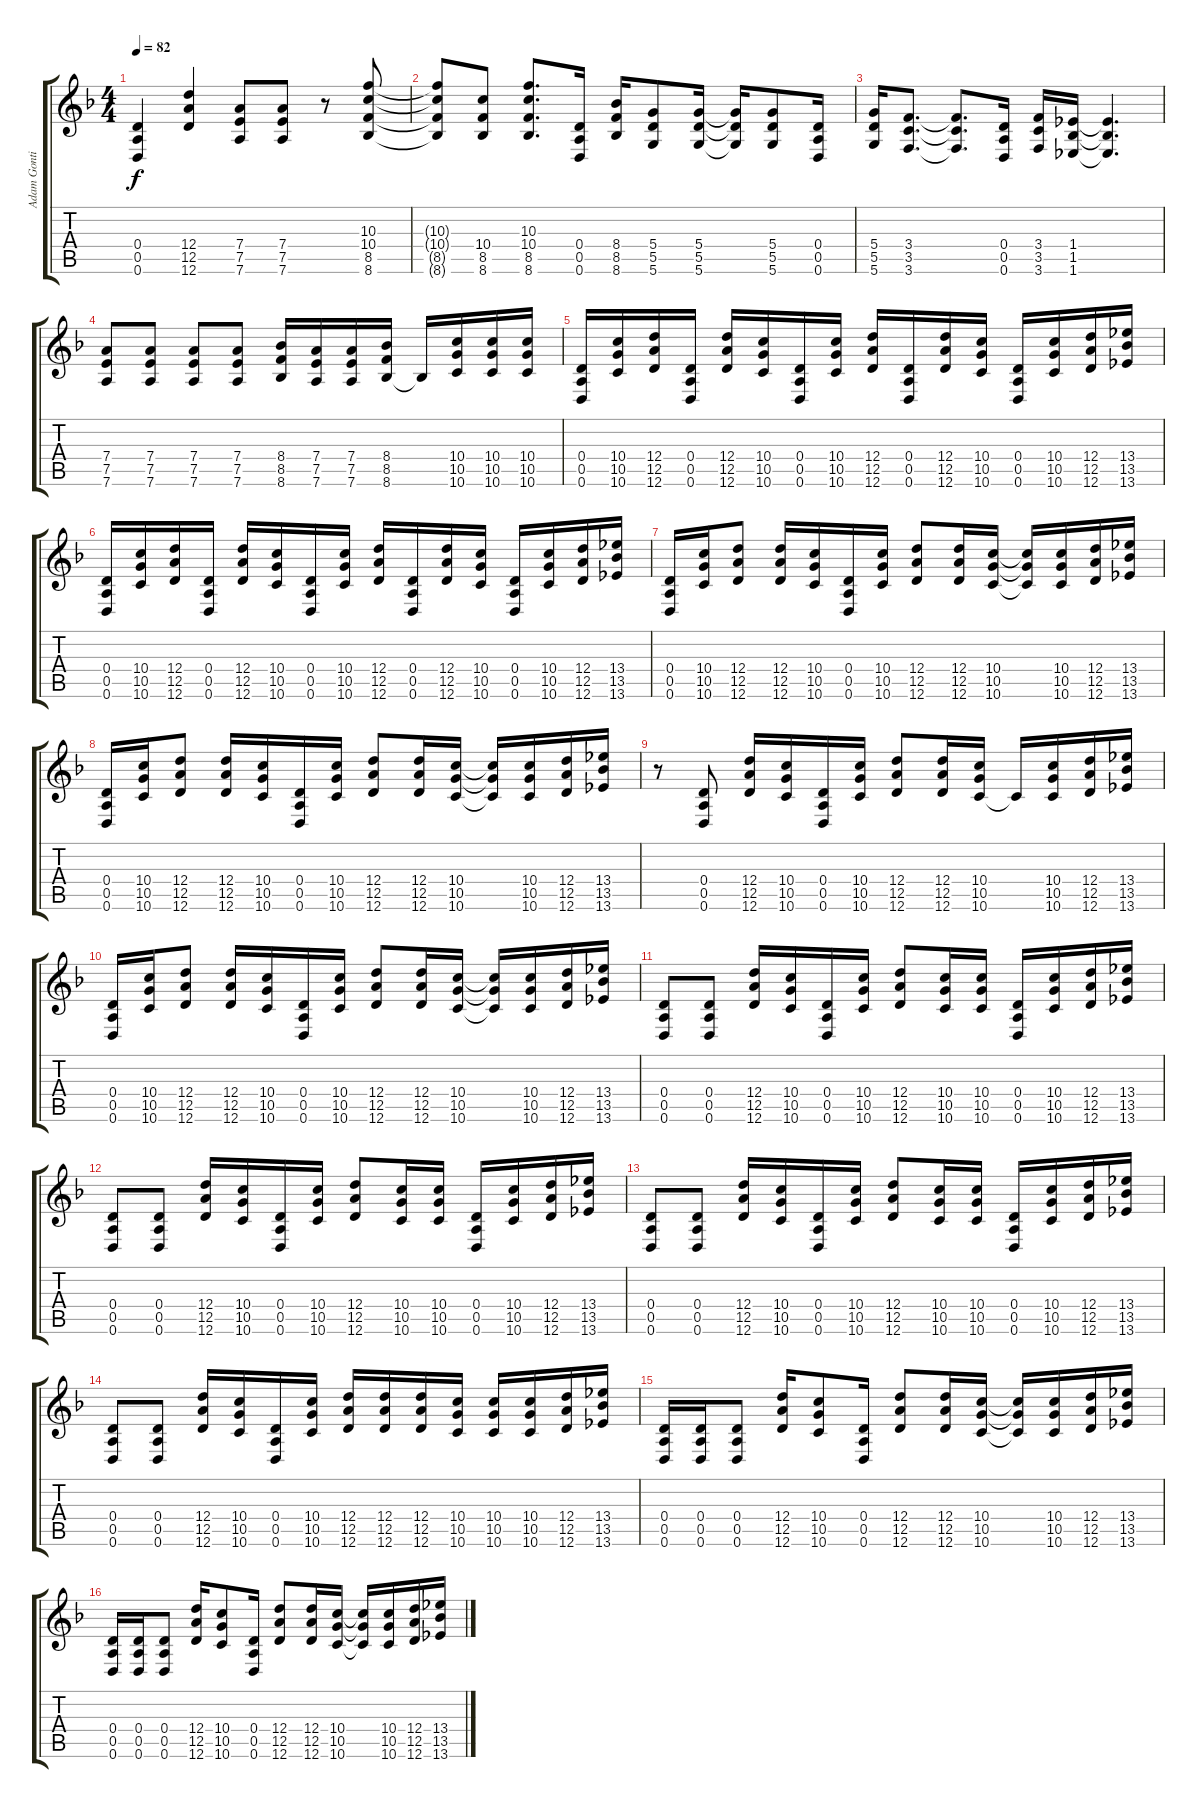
\track ("Adam Gontier" "Adam Gonti") {instrument distortionguitar}
\staff {score tabs}
\tuning (E4 B3 G3 D3 A2 D2) {hide}
\ts (4 4)
\tempo 82
\clef g2
\ks f
(0.4 0.5 0.6).4{dy f} (12.4 12.5 12.6).4 (7.4 7.5 7.6).8 (7.4 7.5 7.6).8 r.8 (10.3 10.4 8.5 8.6).8 |
(10.3{t} 10.4{t} 8.5{t} 8.6{t}).8 (10.4 8.5 8.6).8 (10.3 10.4 8.5 8.6).8{d} (0.4 0.5 0.6).16 (8.4 8.5 8.6).16 (5.4 5.5 5.6).8 (5.4 5.5 5.6).16 (5.4{t} 5.5{t} 5.6{t}).16 (5.4 5.5 5.6).8 (0.4 0.5 0.6).16 |
(5.4 5.5 5.6).16 (3.4 3.5 3.6).8{d} (3.4{t} 3.5{t} 3.6{t}).8{d} (0.4 0.5 0.6).16 (3.4 3.5 3.6).16 (1.4 1.5 1.6).16 (1.4{t} 1.5{t} 1.6{t}).4{d} |
(7.4 7.5 7.6).8 (7.4 7.5 7.6).8 (7.4 7.5 7.6).8 (7.4 7.5 7.6).8 (8.4 8.5 8.6).16 (7.4 7.5 7.6).16 (7.4 7.5 7.6).16 (8.4 8.5 8.6).16 8.6{t}.16 (10.4 10.5 10.6).16 (10.4 10.5 10.6).16 (10.4 10.5 10.6).16 |
(0.4 0.5 0.6).16 (10.4 10.5 10.6).16 (12.4 12.5 12.6).16 (0.4 0.5 0.6).16 (12.4 12.5 12.6).16 (10.4 10.5 10.6).16 (0.4 0.5 0.6).16 (10.4 10.5 10.6).16 (12.4 12.5 12.6).16 (0.4 0.5 0.6).16 (12.4 12.5 12.6).16 (10.4 10.5 10.6).16 (0.4 0.5 0.6).16 (10.4 10.5 10.6).16 (12.4 12.5 12.6).16 (13.4 13.5 13.6).16 |
(0.4 0.5 0.6).16 (10.4 10.5 10.6).16 (12.4 12.5 12.6).16 (0.4 0.5 0.6).16 (12.4 12.5 12.6).16 (10.4 10.5 10.6).16 (0.4 0.5 0.6).16 (10.4 10.5 10.6).16 (12.4 12.5 12.6).16 (0.4 0.5 0.6).16 (12.4 12.5 12.6).16 (10.4 10.5 10.6).16 (0.4 0.5 0.6).16 (10.4 10.5 10.6).16 (12.4 12.5 12.6).16 (13.4 13.5 13.6).16 |
(0.4 0.5 0.6).16 (10.4 10.5 10.6).16 (12.4 12.5 12.6).8 (12.4 12.5 12.6).16 (10.4 10.5 10.6).16 (0.4 0.5 0.6).16 (10.4 10.5 10.6).16 (12.4 12.5 12.6).8 (12.4 12.5 12.6).16 (10.4 10.5 10.6).16 (10.4{t} 10.5{t} 10.6{t}).16 (10.4 10.5 10.6).16 (12.4 12.5 12.6).16 (13.4 13.5 13.6).16 |
(0.4 0.5 0.6).16 (10.4 10.5 10.6).16 (12.4 12.5 12.6).8 (12.4 12.5 12.6).16 (10.4 10.5 10.6).16 (0.4 0.5 0.6).16 (10.4 10.5 10.6).16 (12.4 12.5 12.6).8 (12.4 12.5 12.6).16 (10.4 10.5 10.6).16 (10.4{t} 10.5{t} 10.6{t}).16 (10.4 10.5 10.6).16 (12.4 12.5 12.6).16 (13.4 13.5 13.6).16 |
r.8 (0.4 0.5 0.6).8 (12.4 12.5 12.6).16 (10.4 10.5 10.6).16 (0.4 0.5 0.6).16 (10.4 10.5 10.6).16 (12.4 12.5 12.6).8 (12.4 12.5 12.6).16 (10.4 10.5 10.6).16 10.6{t}.16 (10.4 10.5 10.6).16 (12.4 12.5 12.6).16 (13.4 13.5 13.6).16 |
(0.4 0.5 0.6).16 (10.4 10.5 10.6).16 (12.4 12.5 12.6).8 (12.4 12.5 12.6).16 (10.4 10.5 10.6).16 (0.4 0.5 0.6).16 (10.4 10.5 10.6).16 (12.4 12.5 12.6).8 (12.4 12.5 12.6).16 (10.4 10.5 10.6).16 (10.4{t} 10.5{t} 10.6{t}).16 (10.4 10.5 10.6).16 (12.4 12.5 12.6).16 (13.4 13.5 13.6).16 |
(0.4 0.5 0.6).8 (0.4 0.5 0.6).8 (12.4 12.5 12.6).16 (10.4 10.5 10.6).16 (0.4 0.5 0.6).16 (10.4 10.5 10.6).16 (12.4 12.5 12.6).8 (10.4 10.5 10.6).16 (10.4 10.5 10.6).16 (0.4 0.5 0.6).16 (10.4 10.5 10.6).16 (12.4 12.5 12.6).16 (13.4 13.5 13.6).16 |
(0.4 0.5 0.6).8 (0.4 0.5 0.6).8 (12.4 12.5 12.6).16 (10.4 10.5 10.6).16 (0.4 0.5 0.6).16 (10.4 10.5 10.6).16 (12.4 12.5 12.6).8 (10.4 10.5 10.6).16 (10.4 10.5 10.6).16 (0.4 0.5 0.6).16 (10.4 10.5 10.6).16 (12.4 12.5 12.6).16 (13.4 13.5 13.6).16 |
(0.4 0.5 0.6).8 (0.4 0.5 0.6).8 (12.4 12.5 12.6).16 (10.4 10.5 10.6).16 (0.4 0.5 0.6).16 (10.4 10.5 10.6).16 (12.4 12.5 12.6).8 (10.4 10.5 10.6).16 (10.4 10.5 10.6).16 (0.4 0.5 0.6).16 (10.4 10.5 10.6).16 (12.4 12.5 12.6).16 (13.4 13.5 13.6).16 |
(0.4 0.5 0.6).8 (0.4 0.5 0.6).8 (12.4 12.5 12.6).16 (10.4 10.5 10.6).16 (0.4 0.5 0.6).16 (10.4 10.5 10.6).16 (12.4 12.5 12.6).16 (12.4 12.5 12.6).16 (12.4 12.5 12.6).16 (10.4 10.5 10.6).16 (10.4 10.5 10.6).16 (10.4 10.5 10.6).16 (12.4 12.5 12.6).16 (13.4 13.5 13.6).16 |
(0.4 0.5 0.6).16 (0.4 0.5 0.6).16 (0.4 0.5 0.6).8 (12.4 12.5 12.6).16 (10.4 10.5 10.6).8 (0.4 0.5 0.6).16 (12.4 12.5 12.6).8 (12.4 12.5 12.6).16 (10.4 10.5 10.6).16 (10.4{t} 10.5{t} 10.6{t}).16 (10.4 10.5 10.6).16 (12.4 12.5 12.6).16 (13.4 13.5 13.6).16 |
(0.4 0.5 0.6).16 (0.4 0.5 0.6).16 (0.4 0.5 0.6).8 (12.4 12.5 12.6).16 (10.4 10.5 10.6).8 (0.4 0.5 0.6).16 (12.4 12.5 12.6).8 (12.4 12.5 12.6).16 (10.4 10.5 10.6).16 (10.4{t} 10.5{t} 10.6{t}).16 (10.4 10.5 10.6).16 (12.4 12.5 12.6).16 (13.4 13.5 13.6).16
